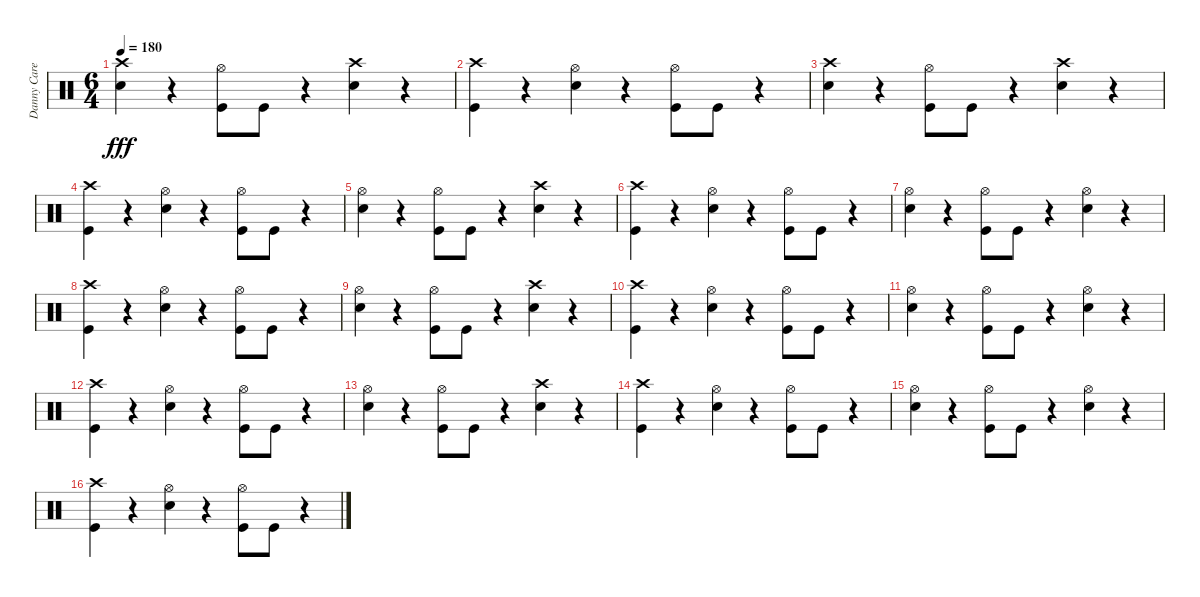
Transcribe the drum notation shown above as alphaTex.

\track ("Danny Carey" "Danny Care") {instrument percussion}
\staff {score}
\articulation defaults
\ts (6 4)
\tempo 180
\clef neutral
\ks c
("Snare (hit) 2" "Crash high (hit)").4{dy fff} r.4 ("Kick (hit)" "Hi-Hat (open)").8 "Kick (hit)".8 r.4 ("Snare (hit) 2" "Crash high (hit)").4 r.4 |
("Kick (hit)" "Crash high (hit)").4 r.4 ("Snare (hit) 2" "Hi-Hat (open)").4 r.4 ("Hi-Hat (open)" "Kick (hit)").8 "Kick (hit)".8 r.4 |
("Snare (hit) 2" "Crash high (hit)").4 r.4 ("Kick (hit)" "Hi-Hat (open)").8 "Kick (hit)".8 r.4 ("Snare (hit) 2" "Crash high (hit)").4 r.4 |
("Kick (hit)" "Crash high (hit)").4 r.4 ("Snare (hit) 2" "Hi-Hat (open)").4 r.4 ("Hi-Hat (open)" "Kick (hit)").8 "Kick (hit)".8 r.4 |
("Snare (hit) 2" "Hi-Hat (open)").4 r.4 ("Kick (hit)" "Hi-Hat (open)").8 "Kick (hit)".8 r.4 ("Snare (hit) 2" "Crash high (hit)").4 r.4 |
("Kick (hit)" "Crash high (hit)").4 r.4 ("Snare (hit) 2" "Hi-Hat (open)").4 r.4 ("Hi-Hat (open)" "Kick (hit)").8 "Kick (hit)".8 r.4 |
("Snare (hit) 2" "Hi-Hat (open)").4 r.4 ("Kick (hit)" "Hi-Hat (open)").8 "Kick (hit)".8 r.4 ("Snare (hit) 2" "Hi-Hat (open)").4 r.4 |
("Kick (hit)" "Crash high (hit)").4 r.4 ("Snare (hit) 2" "Hi-Hat (open)").4 r.4 ("Hi-Hat (open)" "Kick (hit)").8 "Kick (hit)".8 r.4 |
("Snare (hit) 2" "Hi-Hat (open)").4 r.4 ("Kick (hit)" "Hi-Hat (open)").8 "Kick (hit)".8 r.4 ("Snare (hit) 2" "Crash high (hit)").4 r.4 |
("Kick (hit)" "Crash high (hit)").4 r.4 ("Snare (hit) 2" "Hi-Hat (open)").4 r.4 ("Hi-Hat (open)" "Kick (hit)").8 "Kick (hit)".8 r.4 |
("Snare (hit) 2" "Hi-Hat (open)").4 r.4 ("Kick (hit)" "Hi-Hat (open)").8 "Kick (hit)".8 r.4 ("Snare (hit) 2" "Hi-Hat (open)").4 r.4 |
("Kick (hit)" "Crash high (hit)").4 r.4 ("Snare (hit) 2" "Hi-Hat (open)").4 r.4 ("Hi-Hat (open)" "Kick (hit)").8 "Kick (hit)".8 r.4 |
("Snare (hit) 2" "Hi-Hat (open)").4 r.4 ("Kick (hit)" "Hi-Hat (open)").8 "Kick (hit)".8 r.4 ("Snare (hit) 2" "Crash high (hit)").4 r.4 |
("Kick (hit)" "Crash high (hit)").4 r.4 ("Snare (hit) 2" "Hi-Hat (open)").4 r.4 ("Hi-Hat (open)" "Kick (hit)").8 "Kick (hit)".8 r.4 |
("Snare (hit) 2" "Hi-Hat (open)").4 r.4 ("Kick (hit)" "Hi-Hat (open)").8 "Kick (hit)".8 r.4 ("Snare (hit) 2" "Hi-Hat (open)").4 r.4 |
("Kick (hit)" "Crash high (hit)").4 r.4 ("Snare (hit) 2" "Hi-Hat (open)").4 r.4 ("Hi-Hat (open)" "Kick (hit)").8 "Kick (hit)".8 r.4
